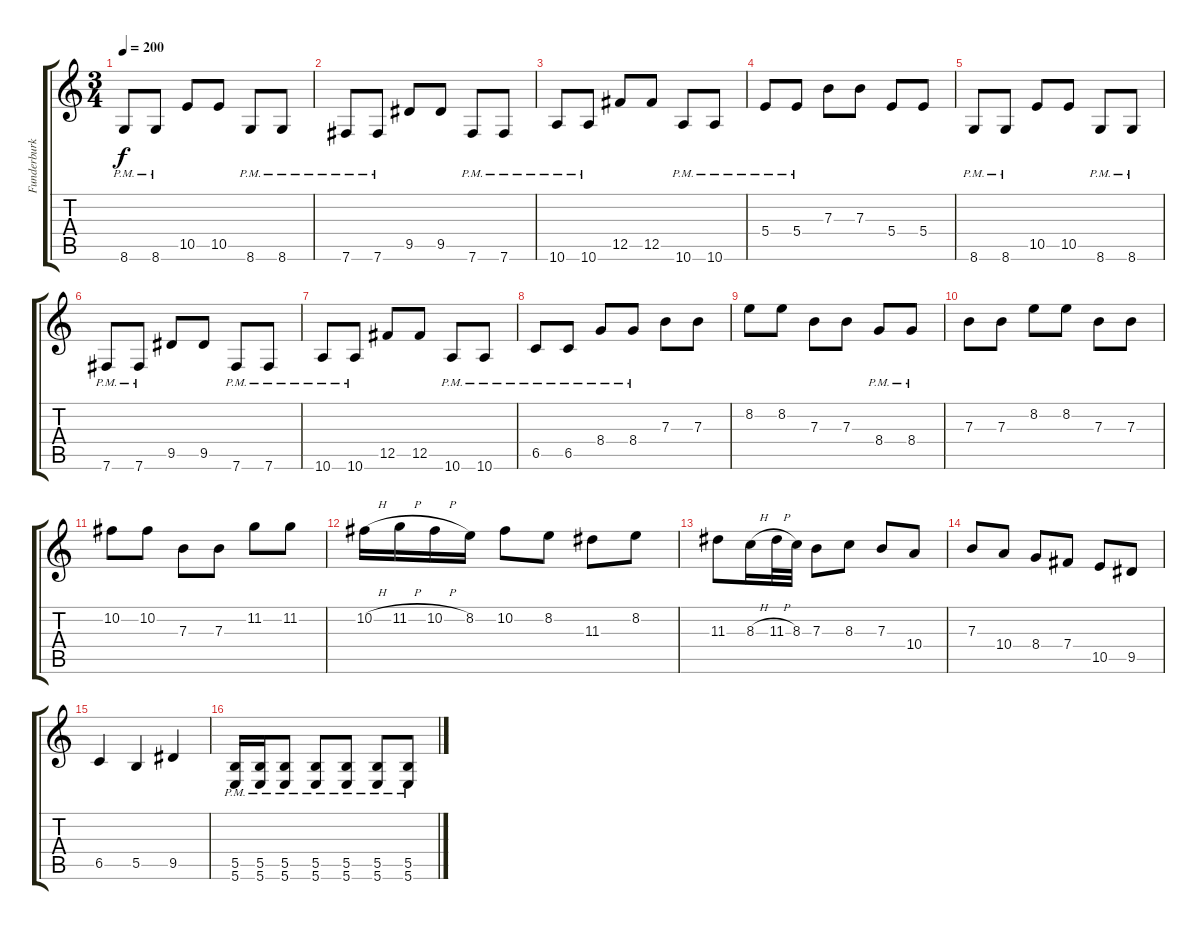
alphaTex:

\track ("Funderburk Rhythm" "Funderburk") {instrument overdrivenguitar}
\staff {score tabs}
\tuning (Db4 Ab3 E3 B2 Gb2 B1) {hide}
\ts (3 4)
\tempo 200
\clef g2
\ks c
8.6{pm}.8{dy f} 8.6{pm}.8 10.5.8 10.5.8 8.6{pm}.8 8.6{pm}.8 |
7.6{pm}.8 7.6{pm}.8 9.5.8 9.5.8 7.6{pm}.8 7.6{pm}.8 |
10.6{pm}.8 10.6{pm}.8 12.5.8 12.5.8 10.6{pm}.8 10.6{pm}.8 |
5.4{pm}.8 5.4{pm}.8 7.3.8 7.3.8 5.4.8 5.4.8 |
8.6{pm}.8 8.6{pm}.8 10.5.8 10.5.8 8.6{pm}.8 8.6{pm}.8 |
7.6{pm}.8 7.6{pm}.8 9.5.8 9.5.8 7.6{pm}.8 7.6{pm}.8 |
10.6{pm}.8 10.6{pm}.8 12.5.8 12.5.8 10.6{pm}.8 10.6{pm}.8 |
6.5{pm}.8 6.5{pm}.8 8.4{pm}.8 8.4{pm}.8 7.3.8 7.3.8 |
8.2.8 8.2.8 7.3.8 7.3.8 8.4{pm}.8 8.4{pm}.8 |
7.3.8 7.3.8 8.2.8 8.2.8 7.3.8 7.3.8 |
10.2.8 10.2.8 7.3.8 7.3.8 11.2.8 11.2.8 |
10.2{h}.16 11.2{h}.16 10.2{h}.16 8.2.16 10.2.8 8.2.8 11.3.8 8.2.8 |
11.3.8 8.3{h}.16 11.3{h}.32 8.3.32 7.3.8 8.3.8 7.3.8 10.4.8 |
7.3.8 10.4.8 8.4.8 7.4.8 10.5.8 9.5.8 |
6.5.4 5.5.4 9.5.4 |
(5.5{pm} 5.6{pm}).16 (5.5{pm} 5.6{pm}).16 (5.5{pm} 5.6{pm}).8 (5.5{pm} 5.6{pm}).8 (5.5{pm} 5.6{pm}).8 (5.5{pm} 5.6{pm}).8 (5.5{pm} 5.6{pm}).8
